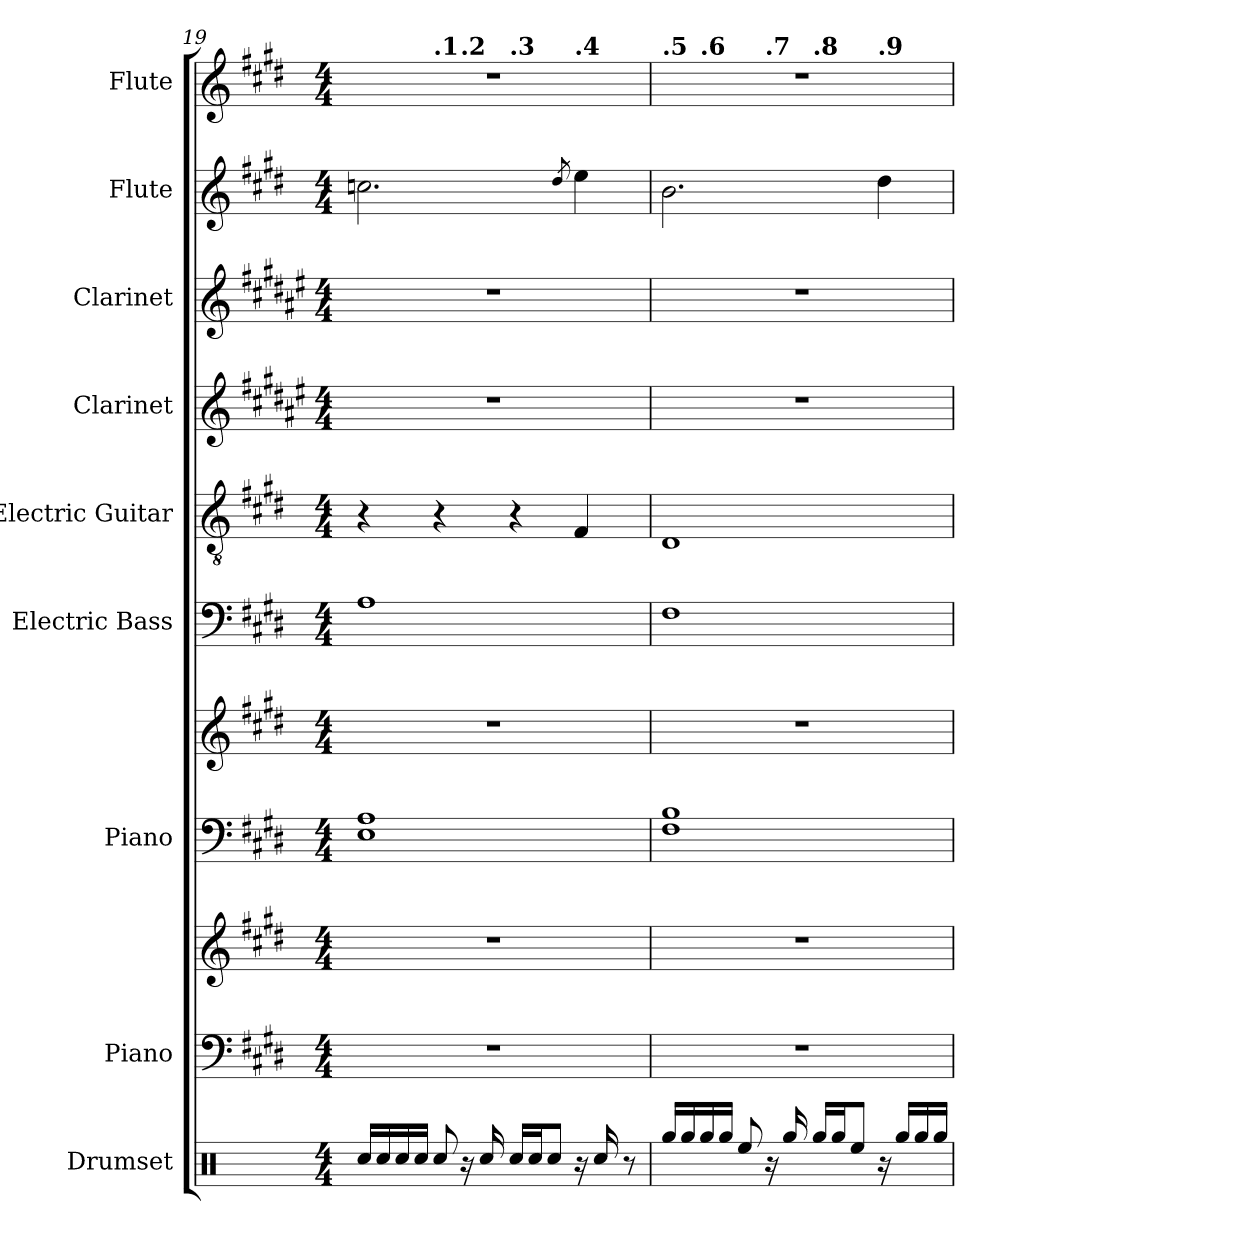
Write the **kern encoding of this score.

**kern	**kern	**kern	**kern	**kern	**kern	**kern	**kern	**kern	**kern	**kern
*part9	*part8	*part8	*part7	*part7	*part6	*part5	*part4	*part3	*part2	*part1
*staff11	*staff10	*staff9	*staff8	*staff7	*staff6	*staff5	*staff4	*staff3	*staff2	*staff1
*I"Drumset	*I"Piano	*	*I"Piano	*	*I"Electric Bass	*I"Electric Guitar	*I"Clarinet	*I"Clarinet	*I"Flute	*I"Flute
*I'D. Set	*I'Pno.	*	*I'Pno.	*	*I'El. B.	*I'El. Guit.	*I'Cl.	*I'Cl.	*I'Fl.	*I'Fl.
*clefX	*clefF4	*clefG2	*clefF4	*clefG2	*clefF4	*clefGv2	*clefG2	*clefG2	*clefG2	*clefG2
*	*	*	*	*	*ITrd7c12	*	*ITrd1c2	*ITrd1c2	*	*
*k[]	*k[f#c#g#d#]	*k[f#c#g#d#]	*k[f#c#g#d#]	*k[f#c#g#d#]	*k[f#c#g#d#]	*k[f#c#g#d#]	*k[f#c#g#d#]	*k[f#c#g#d#]	*k[f#c#g#d#]	*k[f#c#g#d#]
*M4/4	*M4/4	*M4/4	*M4/4	*M4/4	*M4/4	*M4/4	*M4/4	*M4/4	*M4/4	*M4/4
*MM78	*MM78	*MM78	*MM78	*MM78	*MM78	*MM78	*MM78	*MM78	*MM78	*MM78
=19	=19	=19	=19	=19	=19	=19	=19	=19	=19	=19
!	!	!	!	!	!	!	!	!	!	!LO:TX:a:t=accel.
*	*	*	*	*	*	*	*	*	*	*^
*	*	*	*	*	*	*	*	*	*	*	*^
*	*	*	*	*	*	*	*	*	*	*	*	*^
*	*	*	*	*	*	*	*	*	*	*	*	*	*^
16Rcc/LL	1r	1r	1E 1A	1r	1AA	4r	1r	1r	2.ccn\	1r	4ryy	4.ryy	2ryy	2.ryy
16Rcc/	.	.	.	.	.	.	.	.	.	.	.	.	.	.
16Rcc/	.	.	.	.	.	.	.	.	.	.	.	.	.	.
16Rcc/JJ	.	.	.	.	.	.	.	.	.	.	.	.	.	.
*	*	*	*	*	*	*	*	*	*	*MM78	*	*	*	*
!	!	!	!	!	!	!	!	!	!	!	!LO:TX:a:B:t=.1	!	!	!
8Rcc/	.	.	.	.	.	4r	.	.	.	.	2.ryy	.	.	.
*	*	*	*	*	*	*	*	*	*	*MM78	*	*	*	*
!	!	!	!	!	!	!	!	!	!	!	!	!LO:TX:a:B:t=.2	!	!
16r	.	.	.	.	.	.	.	.	.	.	.	2ryy	.	.
16Rcc/	.	.	.	.	.	.	.	.	.	.	.	.	.	.
*	*	*	*	*	*	*	*	*	*	*MM78	*	*	*	*
!	!	!	!	!	!	!	!	!	!	!	!	!	!LO:TX:a:B:t=.3	!
16Rcc/LL	.	.	.	.	.	4r	.	.	.	.	.	.	2ryy	.
16Rcc/J	.	.	.	.	.	.	.	.	.	.	.	.	.	.
8Rcc/J	.	.	.	.	.	.	.	.	.	.	.	.	.	.
*	*	*	*	*	*	*	*	*	*	*MM78	*	*	*	*
.	.	.	.	.	.	.	.	.	8qdd#/	.	.	.	.	.
!	!	!	!	!	!	!	!	!	!	!	!	!	!	!LO:TX:a:B:t=.4
16r	.	.	.	.	.	4F#/	.	.	4ee\	.	.	.	.	4ryy
16Rcc/	.	.	.	.	.	.	.	.	.	.	.	.	.	.
8r	.	.	.	.	.	.	.	.	.	.	.	8ryy	.	.
=20	=20	=20	=20	=20	=20	=20	=20	=20	=20	=20	=20	=20	=20	=20
*	*	*	*	*	*	*	*	*	*	*MM78	*	*	*	*
!	!	!	!	!	!	!	!	!	!	!LO:TX:a:B:t=.5	!	!	!	!
16Rgg/LL	1r	1r	1F# 1B	1r	1FF#	1D#	1r	1r	2.b\	1r	8ryy	4.ryy	2ryy	2.ryy
16Rgg/	.	.	.	.	.	.	.	.	.	.	.	.	.	.
*	*	*	*	*	*	*	*	*	*	*MM78	*	*	*	*
!	!	!	!	!	!	!	!	!	!	!	!LO:TX:a:B:t=.6	!	!	!
16Rgg/	.	.	.	.	.	.	.	.	.	.	2..ryy	.	.	.
16Rgg/JJ	.	.	.	.	.	.	.	.	.	.	.	.	.	.
8Ree/	.	.	.	.	.	.	.	.	.	.	.	.	.	.
*	*	*	*	*	*	*	*	*	*	*MM78	*	*	*	*
!	!	!	!	!	!	!	!	!	!	!	!	!LO:TX:a:B:t=.7	!	!
16r	.	.	.	.	.	.	.	.	.	.	.	2ryy	.	.
16Rgg/	.	.	.	.	.	.	.	.	.	.	.	.	.	.
*	*	*	*	*	*	*	*	*	*	*MM78	*	*	*	*
!	!	!	!	!	!	!	!	!	!	!	!	!	!LO:TX:a:B:t=.8	!
16Rgg/LL	.	.	.	.	.	.	.	.	.	.	.	.	2ryy	.
16Rgg/J	.	.	.	.	.	.	.	.	.	.	.	.	.	.
8Ree/J	.	.	.	.	.	.	.	.	.	.	.	.	.	.
*	*	*	*	*	*	*	*	*	*	*MM78	*	*	*	*
!	!	!	!	!	!	!	!	!	!	!	!	!	!	!LO:TX:a:B:t=.9
16r	.	.	.	.	.	.	.	.	4dd#\	.	.	.	.	4ryy
16Rgg/LL	.	.	.	.	.	.	.	.	.	.	.	.	.	.
16Rgg/	.	.	.	.	.	.	.	.	.	.	.	8ryy	.	.
16Rgg/JJ	.	.	.	.	.	.	.	.	.	.	.	.	.	.
*	*	*	*	*	*	*	*	*	*	*v	*v	*v	*v	*v
=	=	=	=	=	=	=	=	=	=	=
*-	*-	*-	*-	*-	*-	*-	*-	*-	*-	*-
